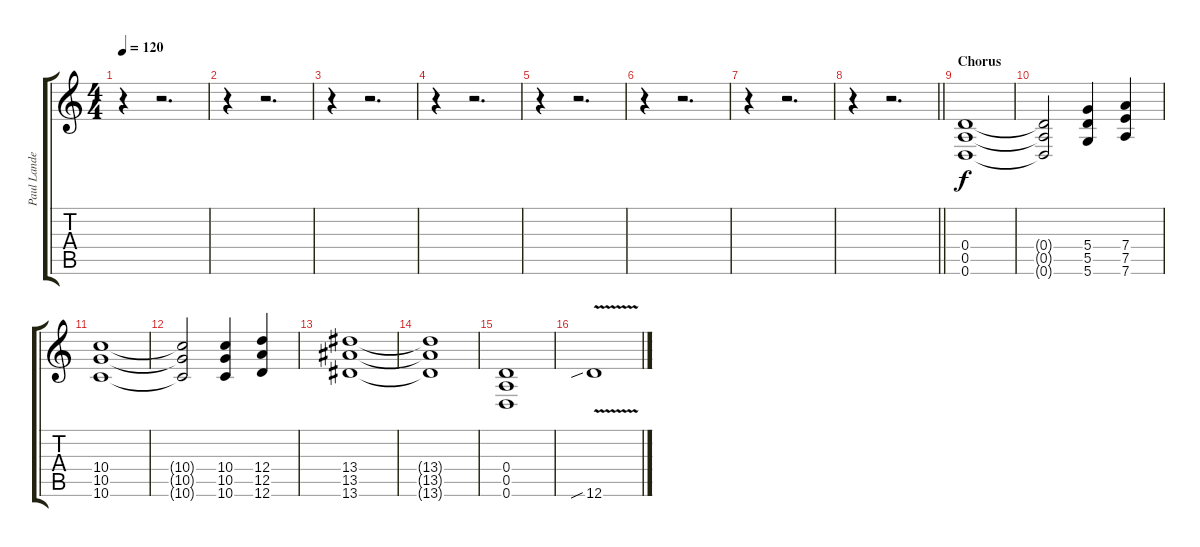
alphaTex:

\track ("Paul Landers " "Paul Lande") {instrument distortionguitar}
\staff {score tabs}
\tuning (E4 B3 G3 D3 A2 D2) {hide}
\ts (4 4)
\tempo 120
\clef g2
\ks c
r.4{dy f} r.2{d} |
r.4 r.2{d} |
r.4 r.2{d} |
r.4 r.2{d} |
r.4 r.2{d} |
r.4 r.2{d} |
r.4 r.2{d} |
\barLineRight lightlight
r.4 r.2{d} |
\section ("" "Chorus ")
(0.4 0.5 0.6).1 |
(0.4{t} 0.5{t} 0.6{t}).2 (5.4 5.5 5.6).4 (7.4 7.5 7.6).4 |
(10.4 10.5 10.6).1 |
(10.4{t} 10.5{t} 10.6{t}).2 (10.4 10.5 10.6).4 (12.4 12.5 12.6).4 |
(13.4 13.5 13.6).1 |
(13.4{t} 13.5{t} 13.6{t}).1 |
(0.4 0.5 0.6).1 |
12.6{v sib}.1
